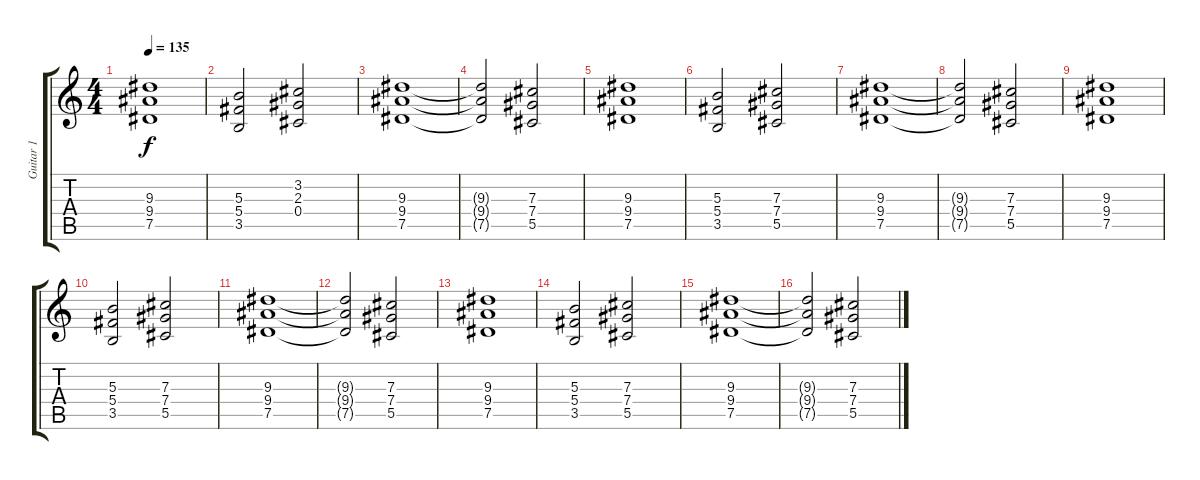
\track ("Guitar 1" "Guitar 1") {instrument distortionguitar}
\staff {score tabs}
\tuning (Eb4 Bb3 Gb3 Db3 Ab2 Eb2) {hide}
\ts (4 4)
\tempo 135
\clef g2
\ks c
(9.3 9.4 7.5).1{dy f} |
(5.3 5.4 3.5).2 (3.2 2.3 0.4).2 |
(9.3 9.4 7.5).1 |
(9.3{t} 9.4{t} 7.5{t}).2 (7.3 7.4 5.5).2 |
(9.3 9.4 7.5).1 |
(5.3 5.4 3.5).2 (7.3 7.4 5.5).2 |
(9.3 9.4 7.5).1 |
(9.3{t} 9.4{t} 7.5{t}).2 (7.3 7.4 5.5).2 |
(9.3 9.4 7.5).1 |
(5.3 5.4 3.5).2 (7.3 7.4 5.5).2 |
(9.3 9.4 7.5).1 |
(9.3{t} 9.4{t} 7.5{t}).2 (7.3 7.4 5.5).2 |
(9.3 9.4 7.5).1 |
(5.3 5.4 3.5).2 (7.3 7.4 5.5).2 |
(9.3 9.4 7.5).1 |
(9.3{t} 9.4{t} 7.5{t}).2 (7.3 7.4 5.5).2
